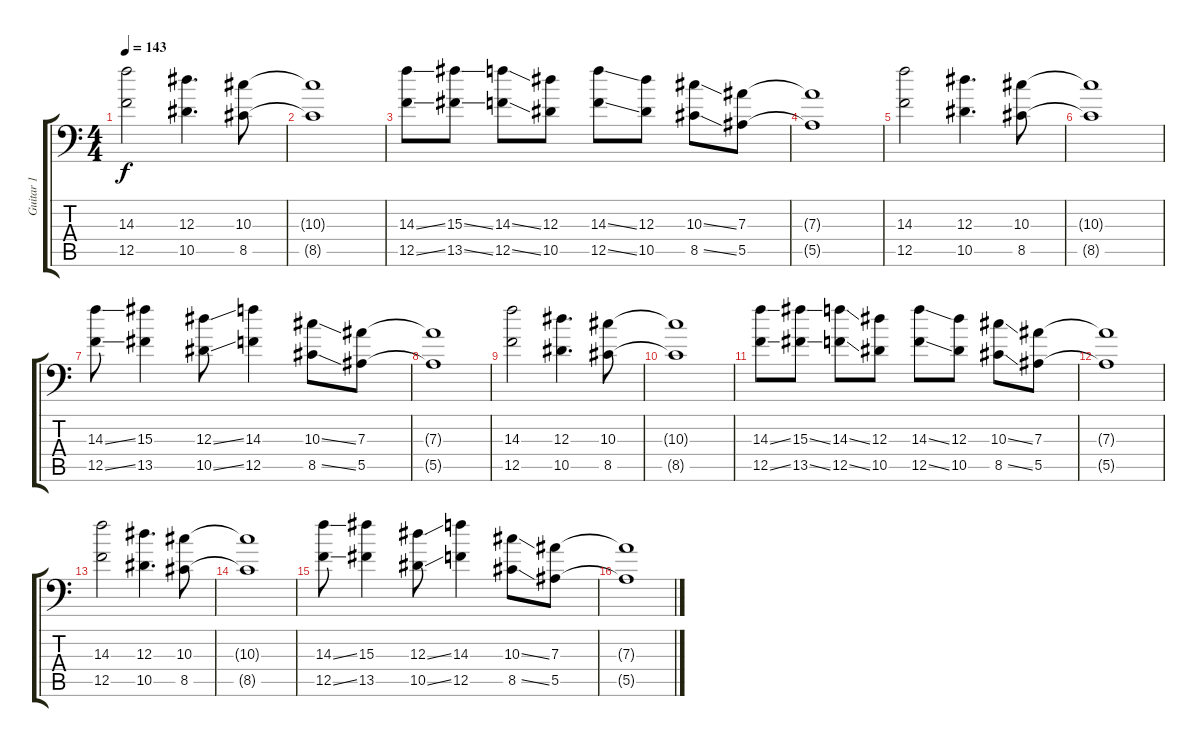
\track ("Guitar 1" "Guitar 1") {instrument distortionguitar}
\staff {score tabs}
\tuning (C4 G3 Eb3 Bb2 F2 Bb1) {hide}
\ts (4 4)
\tempo 143
\clef f4
\ks c
(14.3 12.5).2{dy f} (12.3 10.5).4{d} (10.3 8.5).8 |
(10.3{t} 8.5{t}).1 |
(14.3{ss} 12.5{ss}).8 (15.3{ss} 13.5{ss}).8 (14.3{ss} 12.5{ss}).8 (12.3 10.5).8 (14.3{ss} 12.5{ss}).8 (12.3 10.5).8 (10.3{ss} 8.5{ss}).8 (7.3 5.5).8 |
(7.3{t} 5.5{t}).1 |
(14.3 12.5).2{volume 10} (12.3 10.5).4{d} (10.3 8.5).8 |
(10.3{t} 8.5{t}).1 |
(14.3{ss} 12.5{ss}).8 (15.3 13.5).4 (12.3{ss} 10.5{ss}).8 (14.3 12.5).4 (10.3{ss} 8.5{ss}).8 (7.3 5.5).8 |
(7.3{t} 5.5{t}).1 |
(14.3 12.5).2 (12.3 10.5).4{d} (10.3 8.5).8 |
(10.3{t} 8.5{t}).1 |
(14.3{ss} 12.5{ss}).8 (15.3{ss} 13.5{ss}).8 (14.3{ss} 12.5{ss}).8 (12.3 10.5).8 (14.3{ss} 12.5{ss}).8 (12.3 10.5).8 (10.3{ss} 8.5{ss}).8 (7.3 5.5).8 |
(7.3{t} 5.5{t}).1 |
(14.3 12.5).2 (12.3 10.5).4{d} (10.3 8.5).8 |
(10.3{t} 8.5{t}).1 |
(14.3{ss} 12.5{ss}).8 (15.3 13.5).4 (12.3{ss} 10.5{ss}).8 (14.3 12.5).4 (10.3{ss} 8.5{ss}).8 (7.3 5.5).8 |
(7.3{t} 5.5{t}).1
